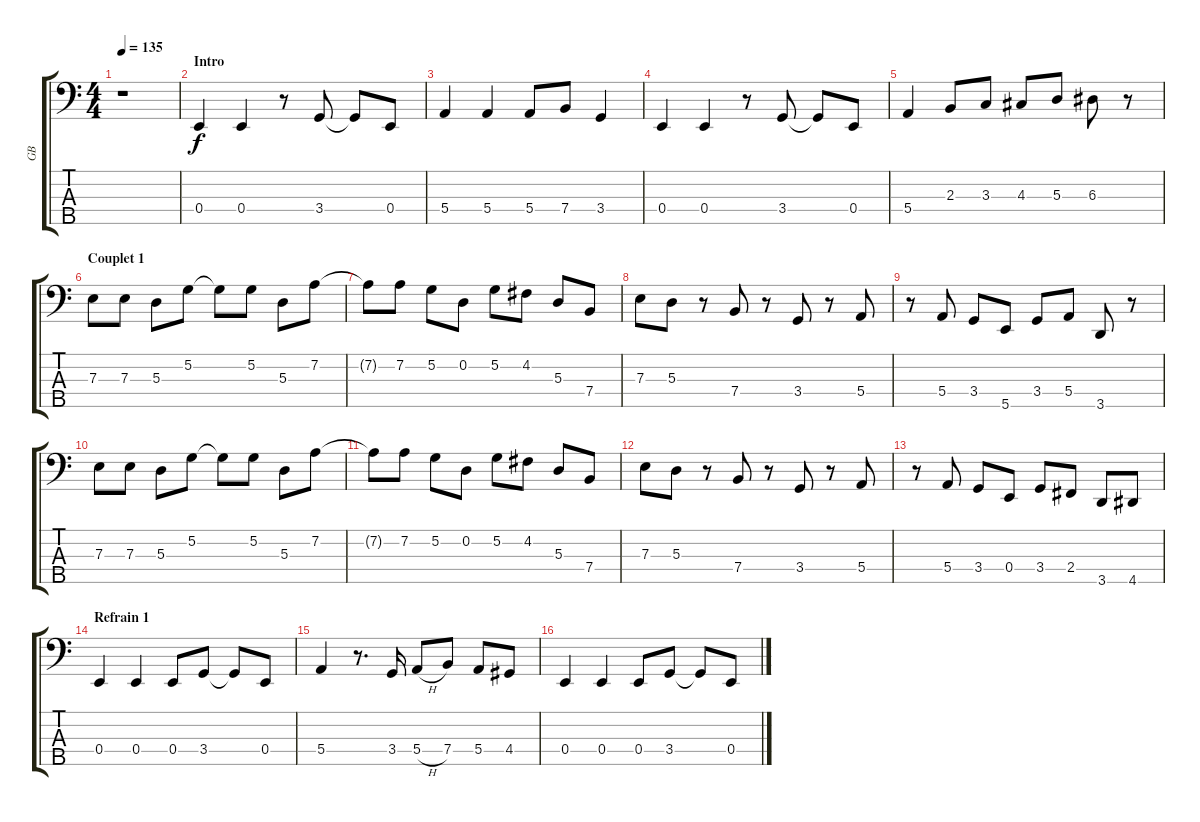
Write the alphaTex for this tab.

\track ("GB" "GB") {instrument electricbassfinger}
\staff {score tabs}
\tuning (G2 D2 A1 E1 B0) {hide}
\ts (4 4)
\tempo 135
\clef f4
\ks c
r.1{dy f instrument electricbassfinger} |
\section ("" "Intro")
0.4.4 0.4.4 r.8 3.4.8 3.4{t}.8 0.4.8 |
5.4.4 5.4.4 5.4.8 7.4.8 3.4.4 |
0.4.4 0.4.4 r.8 3.4.8 3.4{t}.8 0.4.8 |
5.4.4 2.3.8 3.3.8 4.3.8 5.3.8 6.3.8 r.8 |
\section ("" "Couplet 1")
7.3.8 7.3.8 5.3.8 5.2.8 5.2{t}.8 5.2.8 5.3.8 7.2.8 |
7.2{t}.8 7.2.8 5.2.8 0.2.8 5.2.8 4.2.8 5.3.8 7.4.8 |
7.3.8 5.3.8 r.8 7.4.8 r.8 3.4.8 r.8 5.4.8 |
r.8 5.4.8 3.4.8 5.5.8 3.4.8 5.4.8 3.5.8 r.8 |
7.3.8 7.3.8 5.3.8 5.2.8 5.2{t}.8 5.2.8 5.3.8 7.2.8 |
7.2{t}.8 7.2.8 5.2.8 0.2.8 5.2.8 4.2.8 5.3.8 7.4.8 |
7.3.8 5.3.8 r.8 7.4.8 r.8 3.4.8 r.8 5.4.8 |
r.8 5.4.8 3.4.8 0.4.8 3.4.8 2.4.8 3.5.8 4.5.8 |
\section ("" "Refrain 1")
0.4.4 0.4.4 0.4.8 3.4.8 3.4{t}.8 0.4.8 |
5.4.4 r.8{d} 3.4.16 5.4{h}.8 7.4.8 5.4.8 4.4.8 |
0.4.4 0.4.4 0.4.8 3.4.8 3.4{t}.8 0.4.8
